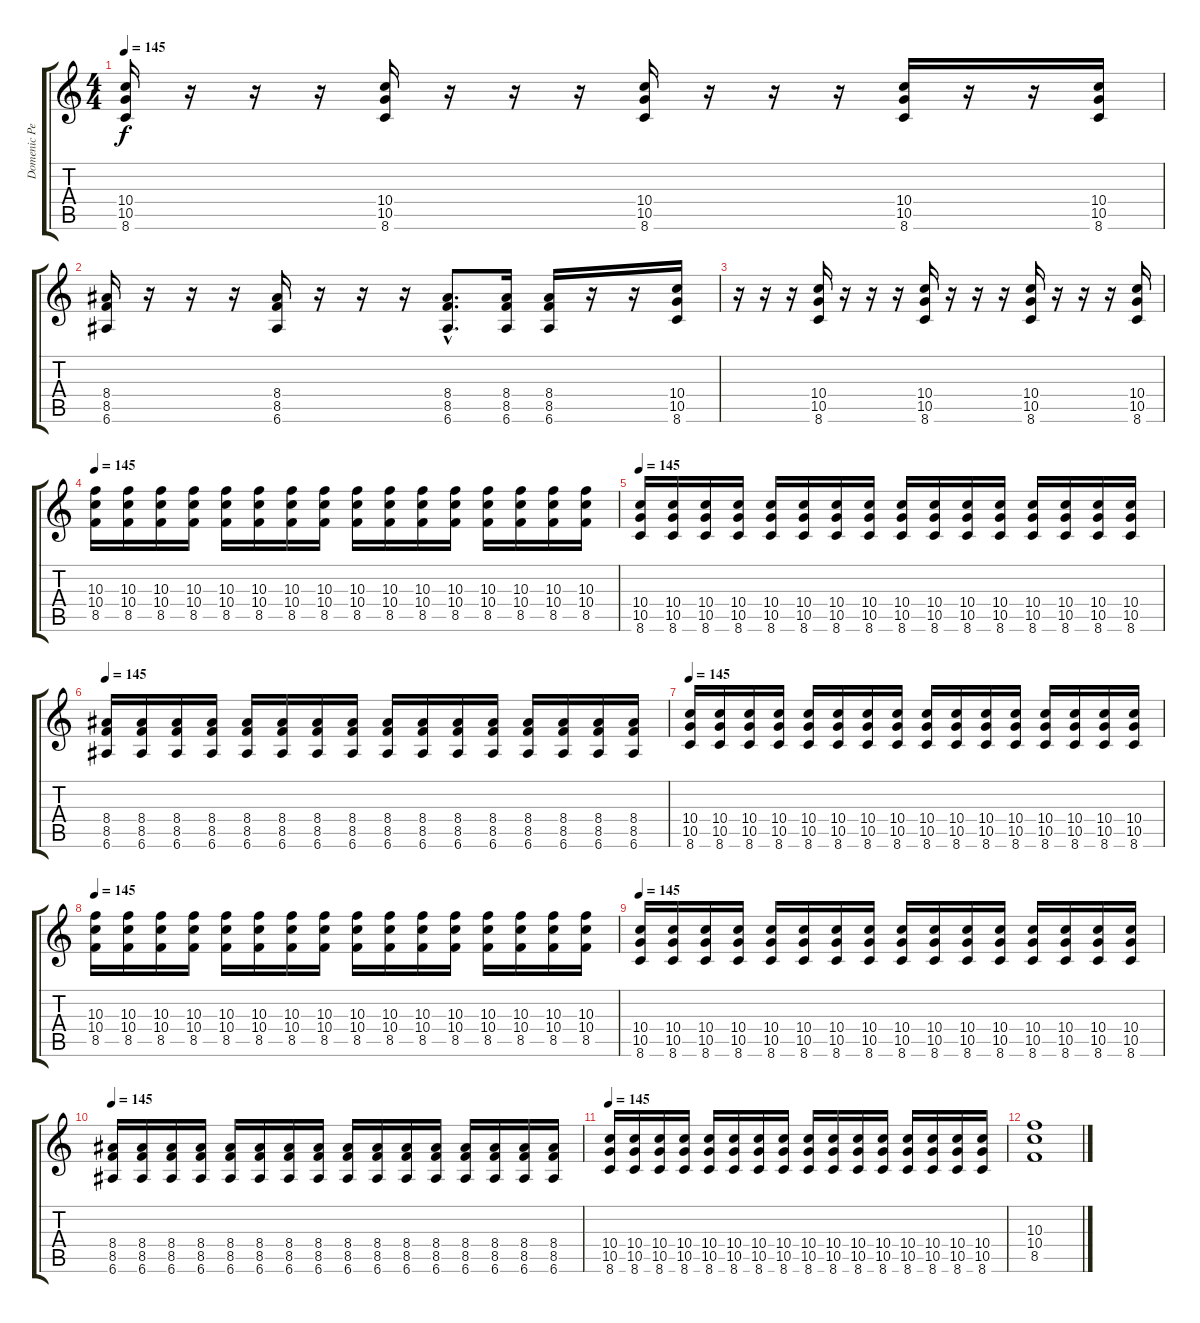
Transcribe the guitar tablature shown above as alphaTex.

\track ("Domenic Perry (Rhythm Guitar)" "Domenic Pe") {instrument distortionguitar}
\staff {score tabs}
\tuning (E4 B3 G3 D3 A2 E2) {hide}
\ts (4 4)
\tempo 145
\clef g2
\ks c
(10.4 10.5 8.6).16{dy f} r.16 r.16 r.16 (10.4 10.5 8.6).16 r.16 r.16 r.16 (10.4 10.5 8.6).16 r.16 r.16 r.16 (10.4 10.5 8.6).16 r.16 r.16 (10.4 10.5 8.6).16 |
(8.4 8.5 6.6).16 r.16 r.16 r.16 (8.4 8.5 6.6).16 r.16 r.16 r.16 (8.4{hac} 8.5{hac} 6.6{hac}).8{d} (8.4 8.5 6.6).16 (8.4 8.5 6.6).16 r.16 r.16 (10.4 10.5 8.6).16 |
r.16 r.16 r.16 (10.4 10.5 8.6).16 r.16 r.16 r.16 (10.4 10.5 8.6).16 r.16 r.16 r.16 (10.4 10.5 8.6).16 r.16 r.16 r.16 (10.4 10.5 8.6).16 |
\tempo 145
(10.3 10.4 8.5).16 (10.3 10.4 8.5).16 (10.3 10.4 8.5).16 (10.3 10.4 8.5).16 (10.3 10.4 8.5).16 (10.3 10.4 8.5).16 (10.3 10.4 8.5).16 (10.3 10.4 8.5).16 (10.3 10.4 8.5).16 (10.3 10.4 8.5).16 (10.3 10.4 8.5).16 (10.3 10.4 8.5).16 (10.3 10.4 8.5).16 (10.3 10.4 8.5).16 (10.3 10.4 8.5).16 (10.3 10.4 8.5).16 |
\tempo 145
(10.4 10.5 8.6).16 (10.4 10.5 8.6).16 (10.4 10.5 8.6).16 (10.4 10.5 8.6).16 (10.4 10.5 8.6).16 (10.4 10.5 8.6).16 (10.4 10.5 8.6).16 (10.4 10.5 8.6).16 (10.4 10.5 8.6).16 (10.4 10.5 8.6).16 (10.4 10.5 8.6).16 (10.4 10.5 8.6).16 (10.4 10.5 8.6).16 (10.4 10.5 8.6).16 (10.4 10.5 8.6).16 (10.4 10.5 8.6).16 |
\tempo 145
(8.4 8.5 6.6).16 (8.4 8.5 6.6).16 (8.4 8.5 6.6).16 (8.4 8.5 6.6).16 (8.4 8.5 6.6).16 (8.4 8.5 6.6).16 (8.4 8.5 6.6).16 (8.4 8.5 6.6).16 (8.4 8.5 6.6).16 (8.4 8.5 6.6).16 (8.4 8.5 6.6).16 (8.4 8.5 6.6).16 (8.4 8.5 6.6).16 (8.4 8.5 6.6).16 (8.4 8.5 6.6).16 (8.4 8.5 6.6).16 |
\tempo 145
(10.4 10.5 8.6).16 (10.4 10.5 8.6).16 (10.4 10.5 8.6).16 (10.4 10.5 8.6).16 (10.4 10.5 8.6).16 (10.4 10.5 8.6).16 (10.4 10.5 8.6).16 (10.4 10.5 8.6).16 (10.4 10.5 8.6).16 (10.4 10.5 8.6).16 (10.4 10.5 8.6).16 (10.4 10.5 8.6).16 (10.4 10.5 8.6).16 (10.4 10.5 8.6).16 (10.4 10.5 8.6).16 (10.4 10.5 8.6).16 |
\tempo 145
(10.3 10.4 8.5).16 (10.3 10.4 8.5).16 (10.3 10.4 8.5).16 (10.3 10.4 8.5).16 (10.3 10.4 8.5).16 (10.3 10.4 8.5).16 (10.3 10.4 8.5).16 (10.3 10.4 8.5).16 (10.3 10.4 8.5).16 (10.3 10.4 8.5).16 (10.3 10.4 8.5).16 (10.3 10.4 8.5).16 (10.3 10.4 8.5).16 (10.3 10.4 8.5).16 (10.3 10.4 8.5).16 (10.3 10.4 8.5).16 |
\tempo 145
(10.4 10.5 8.6).16 (10.4 10.5 8.6).16 (10.4 10.5 8.6).16 (10.4 10.5 8.6).16 (10.4 10.5 8.6).16 (10.4 10.5 8.6).16 (10.4 10.5 8.6).16 (10.4 10.5 8.6).16 (10.4 10.5 8.6).16 (10.4 10.5 8.6).16 (10.4 10.5 8.6).16 (10.4 10.5 8.6).16 (10.4 10.5 8.6).16 (10.4 10.5 8.6).16 (10.4 10.5 8.6).16 (10.4 10.5 8.6).16 |
\tempo 145
(8.4 8.5 6.6).16 (8.4 8.5 6.6).16 (8.4 8.5 6.6).16 (8.4 8.5 6.6).16 (8.4 8.5 6.6).16 (8.4 8.5 6.6).16 (8.4 8.5 6.6).16 (8.4 8.5 6.6).16 (8.4 8.5 6.6).16 (8.4 8.5 6.6).16 (8.4 8.5 6.6).16 (8.4 8.5 6.6).16 (8.4 8.5 6.6).16 (8.4 8.5 6.6).16 (8.4 8.5 6.6).16 (8.4 8.5 6.6).16 |
\tempo 145
(10.4 10.5 8.6).16 (10.4 10.5 8.6).16 (10.4 10.5 8.6).16 (10.4 10.5 8.6).16 (10.4 10.5 8.6).16 (10.4 10.5 8.6).16 (10.4 10.5 8.6).16 (10.4 10.5 8.6).16 (10.4 10.5 8.6).16 (10.4 10.5 8.6).16 (10.4 10.5 8.6).16 (10.4 10.5 8.6).16 (10.4 10.5 8.6).16 (10.4 10.5 8.6).16 (10.4 10.5 8.6).16 (10.4 10.5 8.6).16 |
(10.3 10.4 8.5).1
